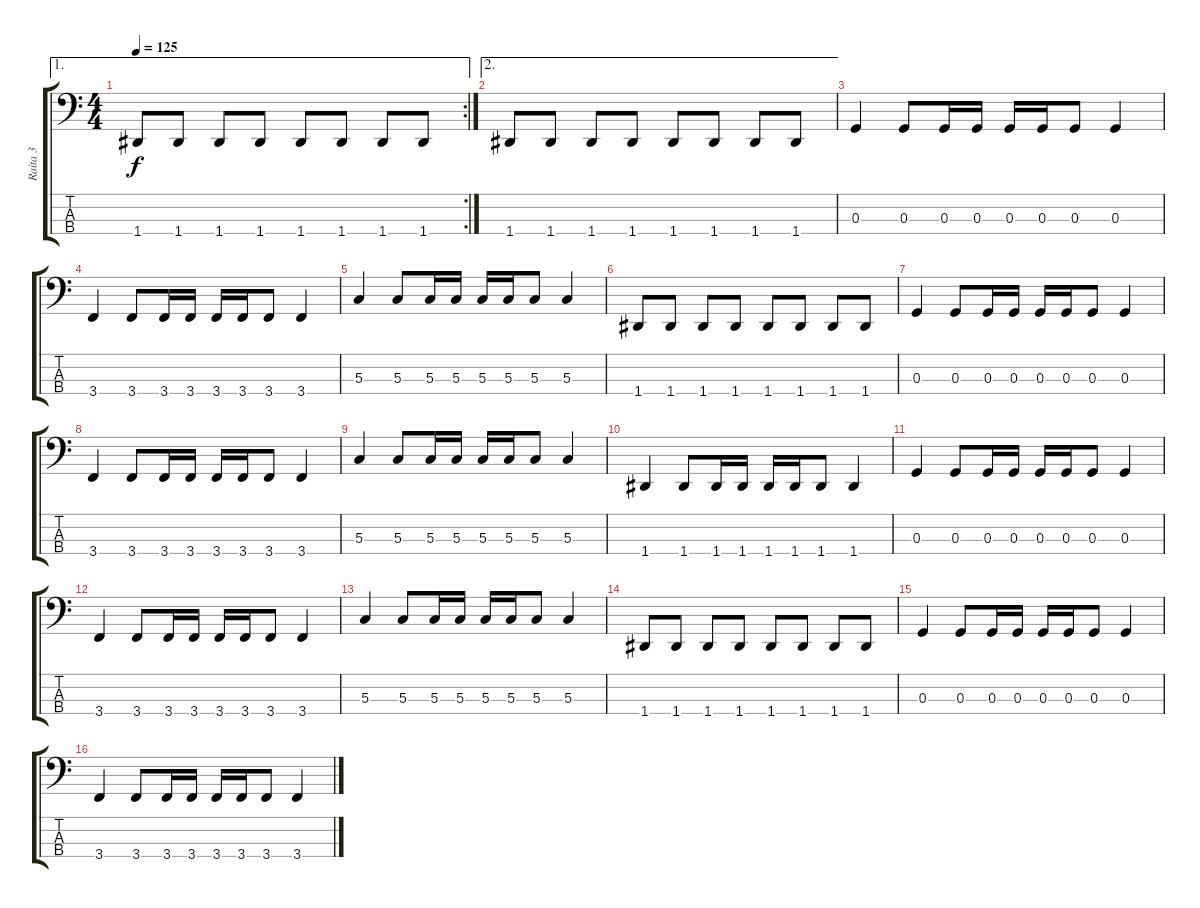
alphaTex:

\track ("Raita 3" "Raita 3") {instrument electricbassfinger}
\staff {score tabs}
\tuning (F2 C2 G1 D1) {hide}
\ae 1
\rc 2
\ts (4 4)
\tempo 125
\clef f4
\ks c
1.4.8{dy f} 1.4.8 1.4.8 1.4.8 1.4.8 1.4.8 1.4.8 1.4.8 |
\ae 2
1.4.8 1.4.8 1.4.8 1.4.8 1.4.8 1.4.8 1.4.8 1.4.8 |
0.3.4 0.3.8 0.3.16 0.3.16 0.3.16 0.3.16 0.3.8 0.3.4 |
3.4.4 3.4.8 3.4.16 3.4.16 3.4.16 3.4.16 3.4.8 3.4.4 |
5.3.4 5.3.8 5.3.16 5.3.16 5.3.16 5.3.16 5.3.8 5.3.4 |
1.4.8 1.4.8 1.4.8 1.4.8 1.4.8 1.4.8 1.4.8 1.4.8 |
0.3.4 0.3.8 0.3.16 0.3.16 0.3.16 0.3.16 0.3.8 0.3.4 |
3.4.4 3.4.8 3.4.16 3.4.16 3.4.16 3.4.16 3.4.8 3.4.4 |
5.3.4 5.3.8 5.3.16 5.3.16 5.3.16 5.3.16 5.3.8 5.3.4 |
1.4.4 1.4.8 1.4.16 1.4.16 1.4.16 1.4.16 1.4.8 1.4.4 |
0.3.4 0.3.8 0.3.16 0.3.16 0.3.16 0.3.16 0.3.8 0.3.4 |
3.4.4 3.4.8 3.4.16 3.4.16 3.4.16 3.4.16 3.4.8 3.4.4 |
5.3.4 5.3.8 5.3.16 5.3.16 5.3.16 5.3.16 5.3.8 5.3.4 |
1.4.8 1.4.8 1.4.8 1.4.8 1.4.8 1.4.8 1.4.8 1.4.8 |
0.3.4 0.3.8 0.3.16 0.3.16 0.3.16 0.3.16 0.3.8 0.3.4 |
3.4.4 3.4.8 3.4.16 3.4.16 3.4.16 3.4.16 3.4.8 3.4.4
